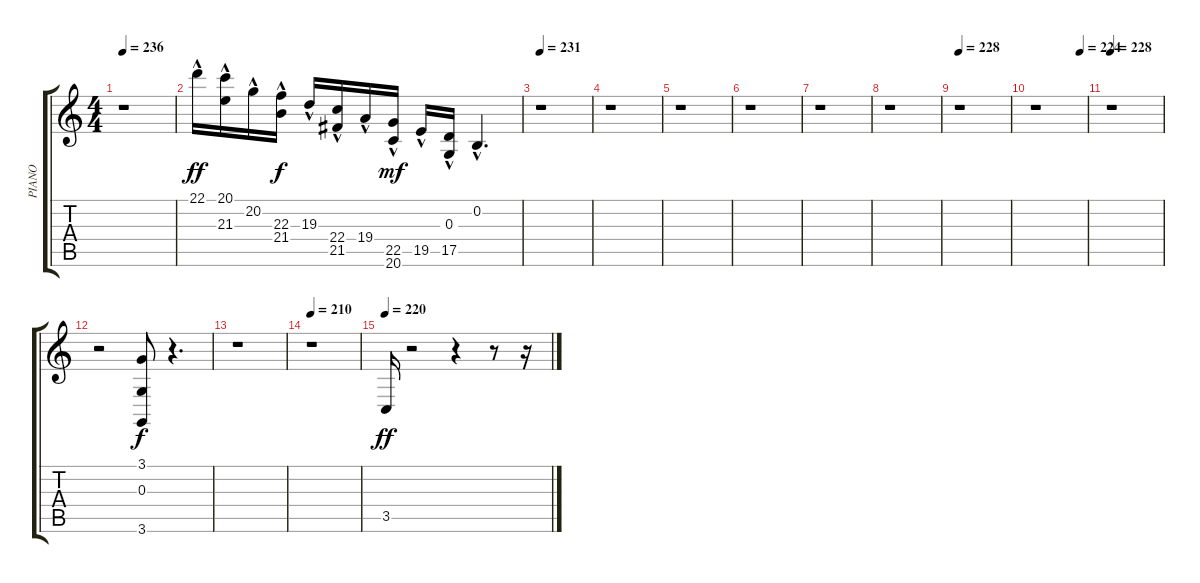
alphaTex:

\track ("PIANO" "PIANO") {instrument acousticgrandpiano}
\staff {score tabs}
\tuning (E4 B3 G3 D3 A2 E2) {hide}
\ts (4 4)
\tempo 236
\clef g2
\ks c
r.1{dy f} |
22.1{hac}.16{dy ff balance 0} (20.1{hac} 21.3{hac}).16{balance 1} 20.2{hac}.16{balance 2} (22.3{hac} 21.4{hac}).16{dy f balance 3} 19.3{hac}.16{balance 4} (22.4{hac} 21.5{hac}).16{balance 5} 19.4{hac}.16{balance 6} (22.5{hac} 20.6{hac}).16{dy mf balance 7} 19.5{hac}.16{balance 8} (0.3{hac} 17.5{hac}).16{balance 9} 0.2{hac}.4{d balance 10} |
\tempo 231
r.1 |
r.1 |
r.1 |
r.1 |
r.1 |
r.1 |
\tempo 228
r.1 |
\tempo (224 0.875)
r.1 |
\tempo 228
r.1 |
r.2 (3.1 0.3 3.6).8{dy f balance 8} r.4{d} |
r.1 |
\tempo 210
r.1 |
\tempo 220
3.5.16{dy ff balance 12} r.2 r.4 r.8 r.16
